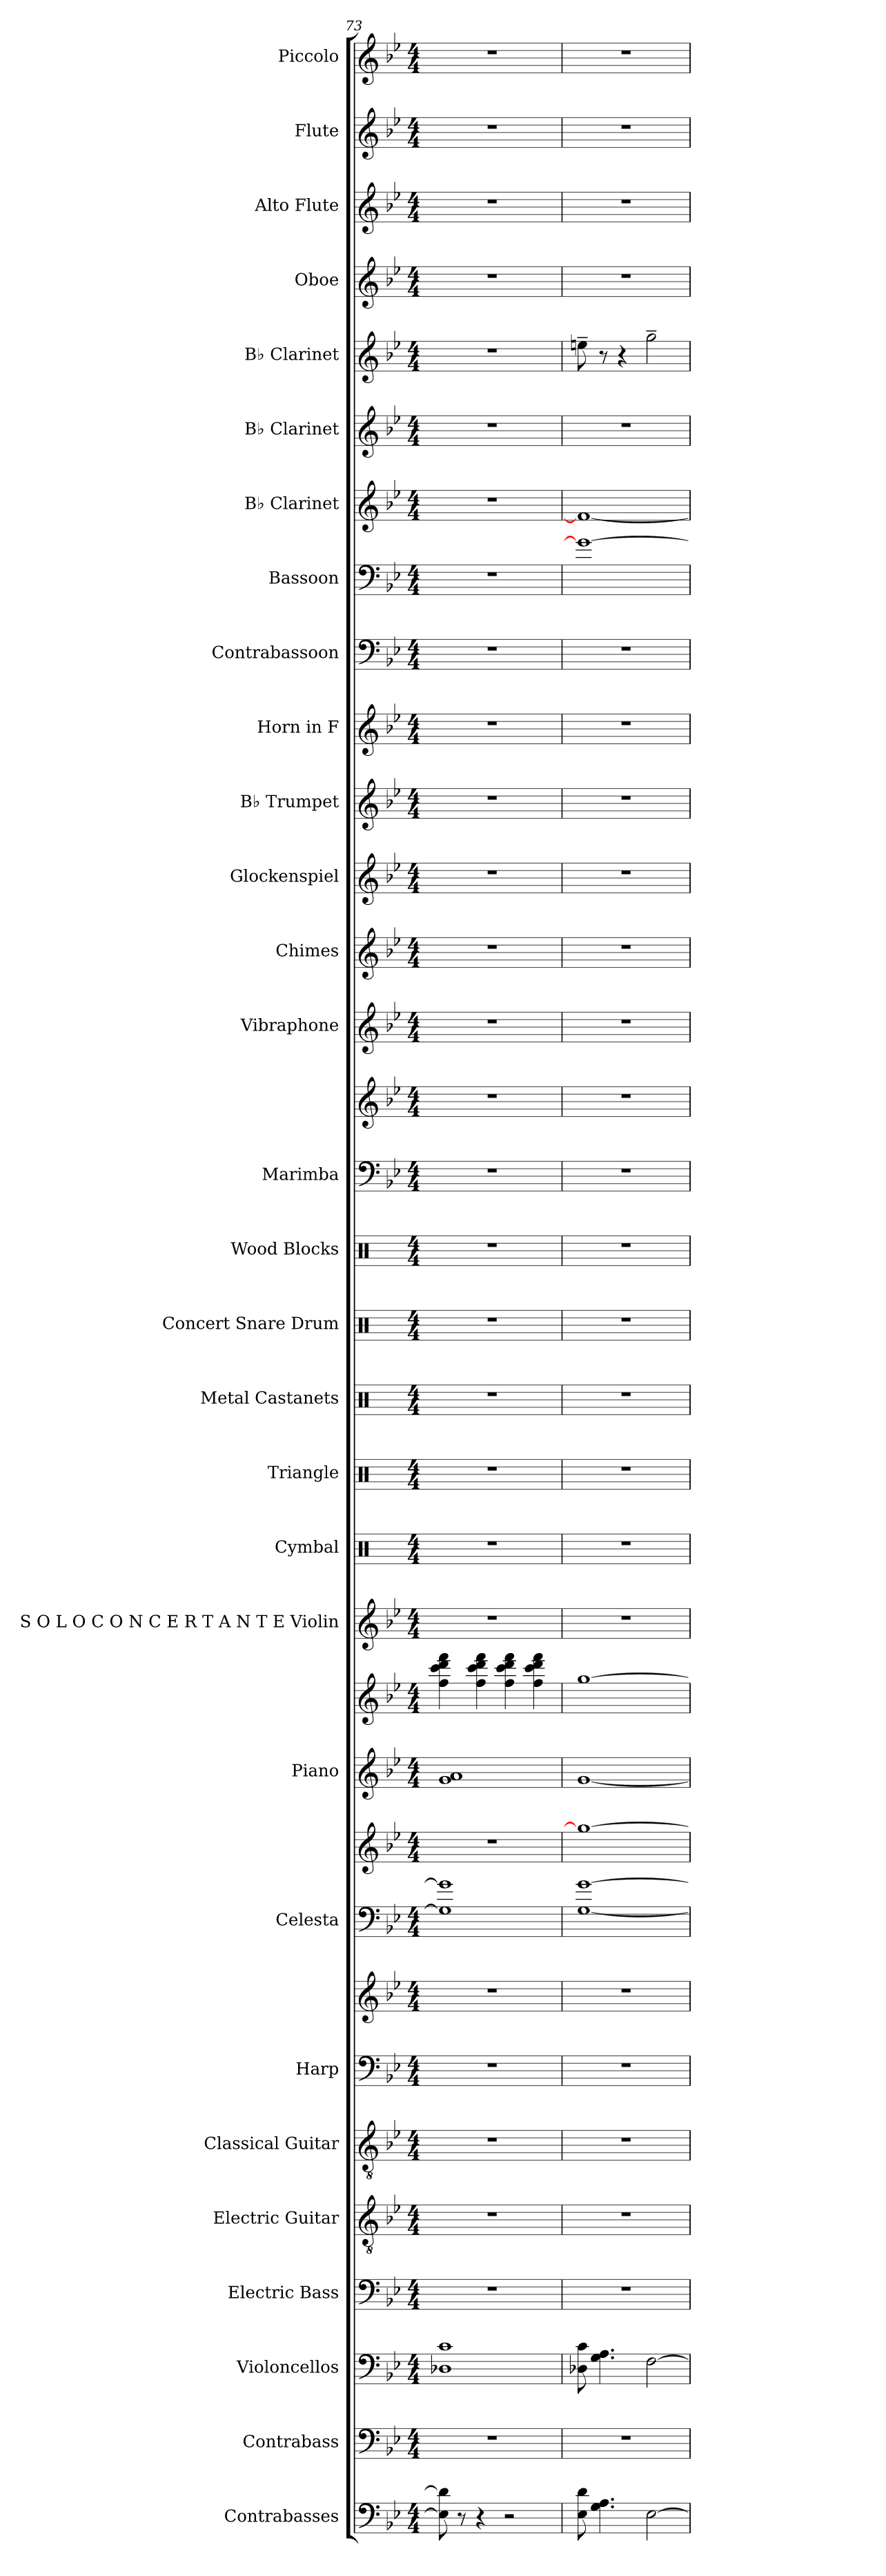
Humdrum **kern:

**kern	**kern	**kern	**kern	**kern	**kern	**kern	**kern	**kern	**kern	**kern	**kern	**kern	**kern	**kern	**kern	**kern	**kern	**kern	**kern	**kern	**kern	**kern	**kern	**kern	**kern	**kern	**kern	**kern	**kern	**kern	**kern	**kern	**kern
*part30	*part29	*part28	*part27	*part26	*part25	*part24	*part24	*part23	*part23	*part22	*part22	*part21	*part20	*part19	*part18	*part17	*part16	*part15	*part15	*part14	*part13	*part12	*part11	*part10	*part9	*part8	*part7	*part6	*part5	*part4	*part3	*part2	*part1
*staff34	*staff33	*staff32	*staff31	*staff30	*staff29	*staff28	*staff27	*staff26	*staff25	*staff24	*staff23	*staff22	*staff21	*staff20	*staff19	*staff18	*staff17	*staff16	*staff15	*staff14	*staff13	*staff12	*staff11	*staff10	*staff9	*staff8	*staff7	*staff6	*staff5	*staff4	*staff3	*staff2	*staff1
*I"Contrabasses	*I"Contrabass	*I"Violoncellos	*I"Electric Bass	*I"Electric Guitar	*I"Classical Guitar	*I"Harp	*	*I"Celesta	*	*I"Piano	*	*I"S  O  L  O   C O N C E R T A N T E    Violin	*I"Cymbal	*I"Triangle	*I"Metal Castanets	*I"Concert Snare Drum	*I"Wood Blocks	*I"Marimba	*	*I"Vibraphone	*I"Chimes	*I"Glockenspiel	*I"B♭ Trumpet	*I"Horn in F	*I"Contrabassoon	*I"Bassoon	*I"B♭ Clarinet	*I"B♭ Clarinet	*I"B♭ Clarinet	*I"Oboe	*I"Alto Flute	*I"Flute	*I"Piccolo
*I'Cbs.	*I'Cb.	*I'Vcs.	*I'El. B.	*I'El. Guit.	*I'Guit.	*I'Hrp.	*	*I'Cel.	*	*I'Pno.	*	*I'S  O  L   O    Vln.	*I'Cym.	*I'Trgl.	*I'Met. Cst.	*I'Con. Sn.	*I'Wd. Bl.	*I'Mrm.	*	*I'Vib.	*I'Cme.	*I'Glock.	*I'B♭ Tpt.	*	*I'Cbsn.	*I'Bsn.	*I'B♭ Cl.	*I'B♭ Cl.	*I'B♭ Cl.	*I'Ob.	*I'A. Fl.	*I'Fl.	*I'Picc.
*clefF4	*clefF4	*clefF4	*clefF4	*clefGv2	*clefGv2	*clefF4	*clefG2	*clefF4	*clefG2	*clefG2	*clefG2	*clefG2	*clefX	*clefX	*clefX	*clefX	*clefX	*clefF4	*clefG2	*clefG2	*clefG2	*clefG2	*clefG2	*clefG2	*clefF4	*clefF4	*clefG2	*clefG2	*clefG2	*clefG2	*clefG2	*clefG2	*clefG2
*ITrd7c12	*ITrd7c12	*	*ITrd7c12	*	*	*	*	*ITrd-7c-12	*ITrd-7c-12	*	*	*	*	*	*	*	*	*	*	*	*	*ITrd-14c-24	*ITrd1c2	*ITrd4c7	*ITrd7c12	*	*ITrd1c2	*ITrd1c2	*ITrd1c2	*	*ITrd3c5	*	*ITrd-7c-12
*k[b-e-]	*k[b-e-]	*k[b-e-]	*k[b-e-]	*k[b-e-]	*k[b-e-]	*k[b-e-]	*k[b-e-]	*k[b-e-]	*k[b-e-]	*k[b-e-]	*k[b-e-]	*k[b-e-]	*k[]	*k[]	*k[]	*k[]	*k[]	*k[b-e-]	*k[b-e-]	*k[b-e-]	*k[b-e-]	*k[b-e-]	*k[b-e-a-d-]	*k[b-e-a-]	*k[b-e-]	*k[b-e-]	*k[b-e-a-d-]	*k[b-e-a-d-]	*k[b-e-a-d-]	*k[b-e-]	*k[b-]	*k[b-e-]	*k[b-e-]
*M4/4	*M4/4	*M4/4	*M4/4	*M4/4	*M4/4	*M4/4	*M4/4	*M4/4	*M4/4	*M4/4	*M4/4	*M4/4	*M4/4	*M4/4	*M4/4	*M4/4	*M4/4	*M4/4	*M4/4	*M4/4	*M4/4	*M4/4	*M4/4	*M4/4	*M4/4	*M4/4	*M4/4	*M4/4	*M4/4	*M4/4	*M4/4	*M4/4	*M4/4
=73	=73	=73	=73	=73	=73	=73	=73	=73	=73	=73	=73	=73	=73	=73	=73	=73	=73	=73	=73	=73	=73	=73	=73	=73	=73	=73	=73	=73	=73	=73	=73	=73	=73
8EE-\] 8D\]	1r	1D-X 1c	1r	1r	1r	1r	1r	1g] 1gg]	1r	1g 1a	4ff\ 4ccc\ 4ddd\ 4fff\	1r	1r	1r	1r	1r	1r	1r	1r	1r	1r	1r	1r	1r	1r	1r	1r	1r	1r	1r	1r	1r	1r
8r	.	.	.	.	.	.	.	.	.	.	.	.	.	.	.	.	.	.	.	.	.	.	.	.	.	.	.	.	.	.	.	.	.
4r	.	.	.	.	.	.	.	.	.	.	4ff\ 4ccc\ 4ddd\ 4fff\	.	.	.	.	.	.	.	.	.	.	.	.	.	.	.	.	.	.	.	.	.	.
2r	.	.	.	.	.	.	.	.	.	.	4ff\ 4ccc\ 4ddd\ 4fff\	.	.	.	.	.	.	.	.	.	.	.	.	.	.	.	.	.	.	.	.	.	.
.	.	.	.	.	.	.	.	.	.	.	4ff\ 4ccc\ 4ddd\ 4fff\	.	.	.	.	.	.	.	.	.	.	.	.	.	.	.	.	.	.	.	.	.	.
=74	=74	=74	=74	=74	=74	=74	=74	=74	=74	=74	=74	=74	=74	=74	=74	=74	=74	=74	=74	=74	=74	=74	=74	=74	=74	=74	=74	=74	=74	=74	=74	=74	=74
8EE-\ 8D\	1r	8D-X\ 8c\	1r	1r	1r	1r	1r	[1g [1gg	1ggg_	[1g	[1gg	1r	1r	1r	1r	1r	1r	1r	1r	1r	1r	1r	1r	1r	1r	1g_	1e-_	1r	8ddn~\	1r	1r	1r	1r
4.GG\ 4.AA\	.	4.G\ 4.A\	.	.	.	.	.	.	.	.	.	.	.	.	.	.	.	.	.	.	.	.	.	.	.	.	.	.	8r	.	.	.	.
.	.	.	.	.	.	.	.	.	.	.	.	.	.	.	.	.	.	.	.	.	.	.	.	.	.	.	.	.	4r	.	.	.	.
[2EE-\	.	[2F\	.	.	.	.	.	.	.	.	.	.	.	.	.	.	.	.	.	.	.	.	.	.	.	.	.	.	2ff~\	.	.	.	.
=	=	=	=	=	=	=	=	=	=	=	=	=	=	=	=	=	=	=	=	=	=	=	=	=	=	=	=	=	=	=	=	=	=
*-	*-	*-	*-	*-	*-	*-	*-	*-	*-	*-	*-	*-	*-	*-	*-	*-	*-	*-	*-	*-	*-	*-	*-	*-	*-	*-	*-	*-	*-	*-	*-	*-	*-
